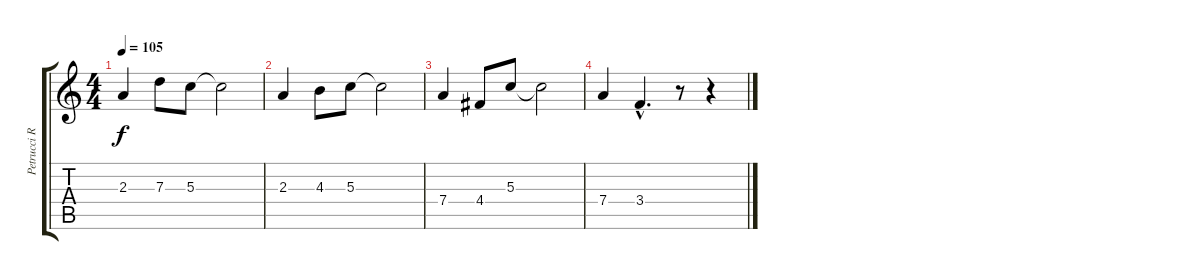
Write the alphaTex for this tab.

\track ("Petrucci Rythm" "Petrucci R") {instrument acousticguitarsteel}
\staff {score tabs}
\tuning (E4 B3 G3 D3 A2 E2) {hide}
\ts (4 4)
\tempo 105
\clef g2
\ks c
2.3.4{dy f} 7.3.8 5.3.8 5.3{t}.2 |
2.3.4 4.3.8 5.3.8 5.3{t}.2 |
7.4.4 4.4.8 5.3.8 5.3{t}.2 |
7.4.4 3.4{hac}.4{d} r.8 r.4
